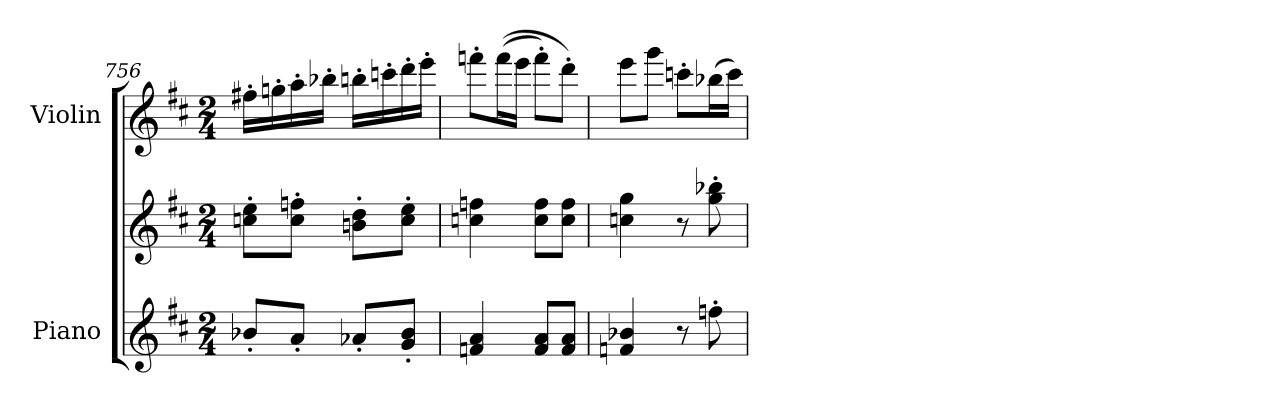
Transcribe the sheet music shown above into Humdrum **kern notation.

**kern	**kern	**kern
*part2	*part2	*part1
*staff3	*staff2	*staff1
*I"Piano	*	*I"Violin
*I'Pno.	*	*I'Vln.
!!LO:PB:g=z
*clefG2	*clefG2	*clefG2
*k[f#c#]	*k[f#c#]	*k[f#c#]
*M2/4	*M2/4	*M2/4
=756	=756	=756
8b-X'/L	8ccn\' 8ee\'L	16ff#X'\LL
.	.	16ggn'\
8a'/J	8cc\' 8ffn\'J	16aa'\
.	.	16bb-X'\JJ
8a-X'/L	8bn\' 8dd\'L	16bbn'\LL
.	.	16cccn'\
8g/' 8b-/'J	8cc\' 8ee\'J	16ddd'\
.	.	16eee'\JJ
=757	=757	=757
4fn/ 4a/	4ccn\ 4ffn\	8fffn'\L
.	.	((16fff\L
.	.	16eee\JJ
8f/ 8a/L	8cc\ 8ff\L	8fff'\L)
8f/ 8a/J	8cc\ 8ff\J	8ddd'\J)
=758	=758	=758
4fn/ 4b-X/	4ccn\ 4gg\	8eee\L
.	.	8ggg\J
8r	8r	8cccn'\L
8ffn'\	8gg\' 8bb-X\'	(16bb-X\L
.	.	16ccc\JJ)
=	=	=
*-	*-	*-
